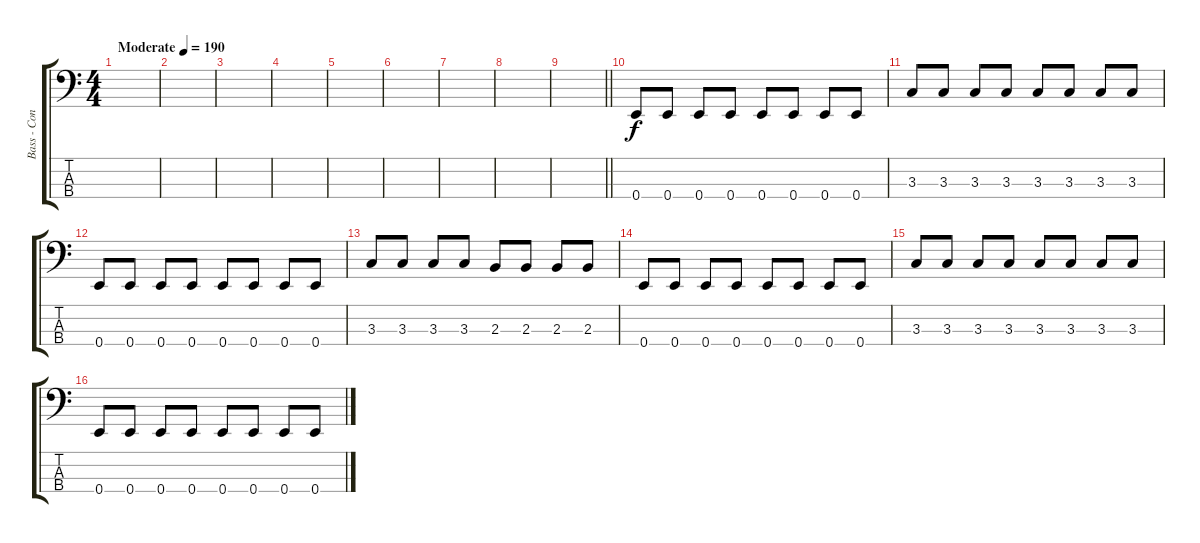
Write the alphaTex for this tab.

\track ("Bass - Cone" "Bass - Con") {instrument electricbassfinger}
\staff {score tabs}
\tuning (G2 D2 A1 E1) {hide}
\ts (4 4)
\tempo (190 "Moderate")
\clef f4
\ks c
|
|
|
|
|
|
|
|
\barLineRight lightlight
|
0.4.8 0.4.8 0.4.8 0.4.8 0.4.8 0.4.8 0.4.8 0.4.8 |
3.3.8 3.3.8 3.3.8 3.3.8 3.3.8 3.3.8 3.3.8 3.3.8 |
0.4.8 0.4.8 0.4.8 0.4.8 0.4.8 0.4.8 0.4.8 0.4.8 |
3.3.8 3.3.8 3.3.8 3.3.8 2.3.8 2.3.8 2.3.8 2.3.8 |
0.4.8 0.4.8 0.4.8 0.4.8 0.4.8 0.4.8 0.4.8 0.4.8 |
3.3.8 3.3.8 3.3.8 3.3.8 3.3.8 3.3.8 3.3.8 3.3.8 |
0.4.8 0.4.8 0.4.8 0.4.8 0.4.8 0.4.8 0.4.8 0.4.8
